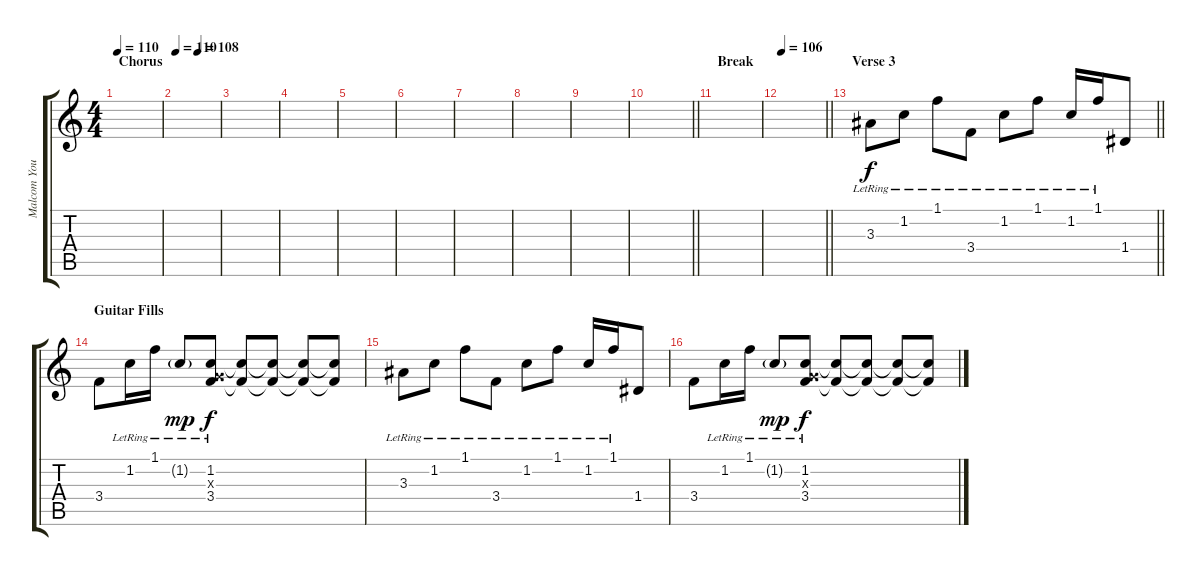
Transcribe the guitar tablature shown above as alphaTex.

\track ("Malcom Young Clean" "Malcom You") {instrument electricguitarclean}
\staff {score tabs}
\tuning (E4 B3 G3 D3 A2 E2) {hide}
\ts (4 4)
\section ("" "Chorus")
\tempo 110
\clef g2
\ks c
|
\tempo 110
\tempo (108 0.5)
|
|
|
|
|
|
|
|
\barLineRight lightlight
|
\section ("" "Break ")
|
\tempo 106
\barLineRight lightlight
|
\section ("" "Verse 3")
\barLineRight lightlight
3.3{lr}.8 1.2{lr}.8 1.1{lr}.8 3.4{lr}.8 1.2{lr}.8 1.1{lr}.8 1.2{lr}.16 1.1{lr}.16 1.4.8 |
\section ("" "Guitar Fills")
3.4.8 1.2{lr}.16 1.1{lr}.16 1.2{g lr}.8{dy mp} (1.2{lr} 0.3{x} 3.4).8{dy f} (1.2{t} 3.4{t}).8 (1.2{t} 3.4{t}).8 (1.2{t} 3.4{t}).8 (1.2{t} 3.4{t}).8 |
3.3{lr}.8 1.2{lr}.8 1.1{lr}.8 3.4{lr}.8 1.2{lr}.8 1.1{lr}.8 1.2{lr}.16 1.1{lr}.16 1.4.8 |
3.4.8 1.2{lr}.16 1.1{lr}.16 1.2{g lr}.8{dy mp} (1.2{lr} 0.3{x} 3.4).8{dy f} (1.2{t} 3.4{t}).8 (1.2{t} 3.4{t}).8 (1.2{t} 3.4{t}).8 (1.2{t} 3.4{t}).8
